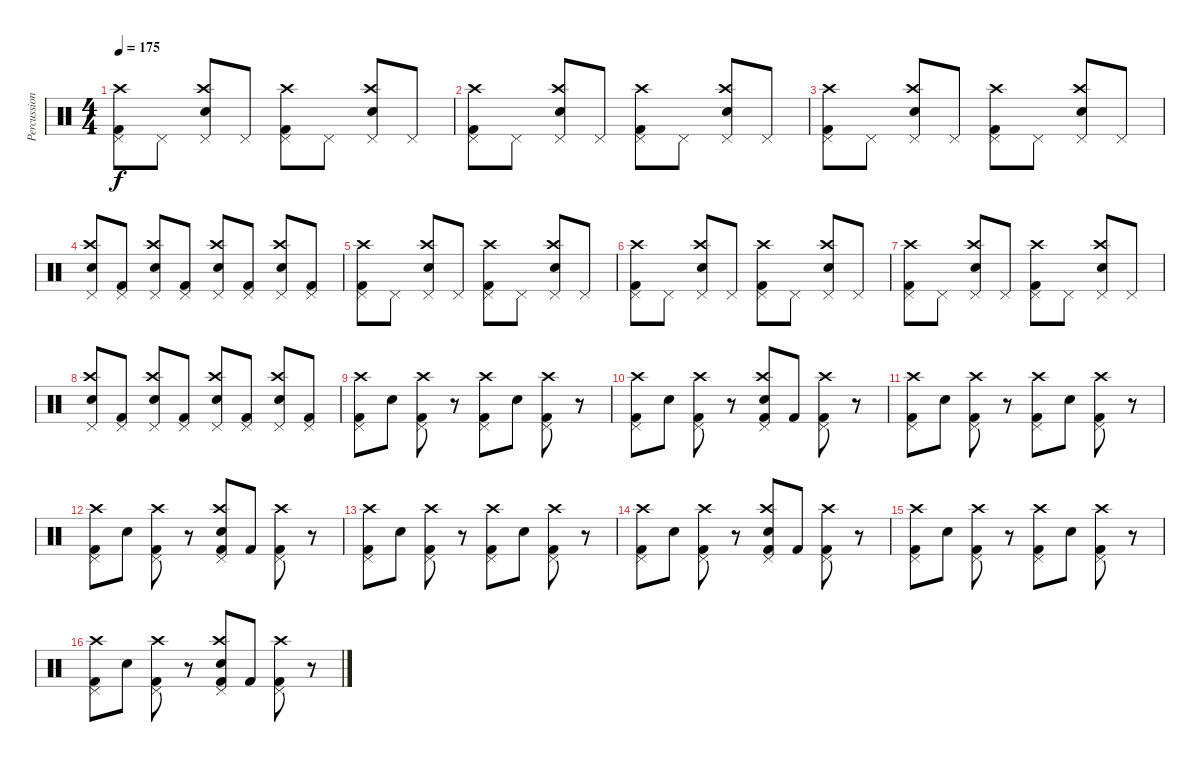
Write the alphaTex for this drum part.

\track ("Percussion" "Percussion") {instrument percussion}
\staff {score}
\articulation defaults
\ts (4 4)
\tempo 175
\clef neutral
\ks c
("Pedal Hi-Hat (hit)" "Kick (hit) 2" "Crash high (hit)").8{dy f} "Pedal Hi-Hat (hit)".8 ("Pedal Hi-Hat (hit)" "Electric Snare (hit)" "Crash high (hit)").8 "Pedal Hi-Hat (hit)".8 ("Pedal Hi-Hat (hit)" "Kick (hit) 2" "Crash high (hit)").8 "Pedal Hi-Hat (hit)".8 ("Pedal Hi-Hat (hit)" "Electric Snare (hit)" "Crash high (hit)").8 "Pedal Hi-Hat (hit)".8 |
("Pedal Hi-Hat (hit)" "Kick (hit) 2" "Crash high (hit)").8 "Pedal Hi-Hat (hit)".8 ("Pedal Hi-Hat (hit)" "Electric Snare (hit)" "Crash high (hit)").8 "Pedal Hi-Hat (hit)".8 ("Pedal Hi-Hat (hit)" "Kick (hit) 2" "Crash high (hit)").8 "Pedal Hi-Hat (hit)".8 ("Pedal Hi-Hat (hit)" "Electric Snare (hit)" "Crash high (hit)").8 "Pedal Hi-Hat (hit)".8 |
("Pedal Hi-Hat (hit)" "Kick (hit) 2" "Crash high (hit)").8 "Pedal Hi-Hat (hit)".8 ("Pedal Hi-Hat (hit)" "Electric Snare (hit)" "Crash high (hit)").8 "Pedal Hi-Hat (hit)".8 ("Pedal Hi-Hat (hit)" "Kick (hit) 2" "Crash high (hit)").8 "Pedal Hi-Hat (hit)".8 ("Pedal Hi-Hat (hit)" "Electric Snare (hit)" "Crash high (hit)").8 "Pedal Hi-Hat (hit)".8 |
("Pedal Hi-Hat (hit)" "Electric Snare (hit)" "Crash high (hit)").8 ("Pedal Hi-Hat (hit)" "Kick (hit) 2").8 ("Pedal Hi-Hat (hit)" "Electric Snare (hit)" "Crash high (hit)").8 ("Pedal Hi-Hat (hit)" "Kick (hit) 2").8 ("Pedal Hi-Hat (hit)" "Electric Snare (hit)" "Crash high (hit)").8 ("Pedal Hi-Hat (hit)" "Kick (hit) 2").8 ("Pedal Hi-Hat (hit)" "Electric Snare (hit)" "Crash high (hit)").8 ("Pedal Hi-Hat (hit)" "Kick (hit) 2").8 |
("Pedal Hi-Hat (hit)" "Kick (hit) 2" "Crash high (hit)").8 "Pedal Hi-Hat (hit)".8 ("Pedal Hi-Hat (hit)" "Electric Snare (hit)" "Crash high (hit)").8 "Pedal Hi-Hat (hit)".8 ("Pedal Hi-Hat (hit)" "Kick (hit) 2" "Crash high (hit)").8 "Pedal Hi-Hat (hit)".8 ("Pedal Hi-Hat (hit)" "Electric Snare (hit)" "Crash high (hit)").8 "Pedal Hi-Hat (hit)".8 |
("Pedal Hi-Hat (hit)" "Kick (hit) 2" "Crash high (hit)").8 "Pedal Hi-Hat (hit)".8 ("Pedal Hi-Hat (hit)" "Electric Snare (hit)" "Crash high (hit)").8 "Pedal Hi-Hat (hit)".8 ("Pedal Hi-Hat (hit)" "Kick (hit) 2" "Crash high (hit)").8 "Pedal Hi-Hat (hit)".8 ("Pedal Hi-Hat (hit)" "Electric Snare (hit)" "Crash high (hit)").8 "Pedal Hi-Hat (hit)".8 |
("Pedal Hi-Hat (hit)" "Kick (hit) 2" "Crash high (hit)").8 "Pedal Hi-Hat (hit)".8 ("Pedal Hi-Hat (hit)" "Electric Snare (hit)" "Crash high (hit)").8 "Pedal Hi-Hat (hit)".8 ("Pedal Hi-Hat (hit)" "Kick (hit) 2" "Crash high (hit)").8 "Pedal Hi-Hat (hit)".8 ("Pedal Hi-Hat (hit)" "Electric Snare (hit)" "Crash high (hit)").8 "Pedal Hi-Hat (hit)".8 |
("Pedal Hi-Hat (hit)" "Electric Snare (hit)" "Crash high (hit)").8 ("Pedal Hi-Hat (hit)" "Kick (hit) 2").8 ("Pedal Hi-Hat (hit)" "Electric Snare (hit)" "Crash high (hit)").8 ("Pedal Hi-Hat (hit)" "Kick (hit) 2").8 ("Pedal Hi-Hat (hit)" "Electric Snare (hit)" "Crash high (hit)").8 ("Pedal Hi-Hat (hit)" "Kick (hit) 2").8 ("Pedal Hi-Hat (hit)" "Electric Snare (hit)" "Crash high (hit)").8 ("Pedal Hi-Hat (hit)" "Kick (hit) 2").8 |
("Pedal Hi-Hat (hit)" "Kick (hit) 2" "Crash high (hit)").8 "Electric Snare (hit)".8 ("Pedal Hi-Hat (hit)" "Kick (hit) 2" "Crash high (hit)").8 r.8 ("Pedal Hi-Hat (hit)" "Kick (hit) 2" "Crash high (hit)").8 "Electric Snare (hit)".8 ("Pedal Hi-Hat (hit)" "Kick (hit) 2" "Crash high (hit)").8 r.8 |
("Pedal Hi-Hat (hit)" "Kick (hit) 2" "Crash high (hit)").8 "Electric Snare (hit)".8 ("Pedal Hi-Hat (hit)" "Kick (hit) 2" "Crash high (hit)").8 r.8 ("Pedal Hi-Hat (hit)" "Electric Snare (hit)" "Kick (hit) 2" "Crash high (hit)").8 "Kick (hit) 2".8 ("Pedal Hi-Hat (hit)" "Kick (hit) 2" "Crash high (hit)").8 r.8 |
("Pedal Hi-Hat (hit)" "Kick (hit) 2" "Crash high (hit)").8 "Electric Snare (hit)".8 ("Pedal Hi-Hat (hit)" "Kick (hit) 2" "Crash high (hit)").8 r.8 ("Pedal Hi-Hat (hit)" "Kick (hit) 2" "Crash high (hit)").8 "Electric Snare (hit)".8 ("Pedal Hi-Hat (hit)" "Kick (hit) 2" "Crash high (hit)").8 r.8 |
("Pedal Hi-Hat (hit)" "Kick (hit) 2" "Crash high (hit)").8 "Electric Snare (hit)".8 ("Pedal Hi-Hat (hit)" "Kick (hit) 2" "Crash high (hit)").8 r.8 ("Pedal Hi-Hat (hit)" "Electric Snare (hit)" "Kick (hit) 2" "Crash high (hit)").8 "Kick (hit) 2".8 ("Pedal Hi-Hat (hit)" "Kick (hit) 2" "Crash high (hit)").8 r.8 |
("Pedal Hi-Hat (hit)" "Kick (hit) 2" "Crash high (hit)").8 "Electric Snare (hit)".8 ("Pedal Hi-Hat (hit)" "Kick (hit) 2" "Crash high (hit)").8 r.8 ("Pedal Hi-Hat (hit)" "Kick (hit) 2" "Crash high (hit)").8 "Electric Snare (hit)".8 ("Pedal Hi-Hat (hit)" "Kick (hit) 2" "Crash high (hit)").8 r.8 |
("Pedal Hi-Hat (hit)" "Kick (hit) 2" "Crash high (hit)").8 "Electric Snare (hit)".8 ("Pedal Hi-Hat (hit)" "Kick (hit) 2" "Crash high (hit)").8 r.8 ("Pedal Hi-Hat (hit)" "Electric Snare (hit)" "Kick (hit) 2" "Crash high (hit)").8 "Kick (hit) 2".8 ("Pedal Hi-Hat (hit)" "Kick (hit) 2" "Crash high (hit)").8 r.8 |
("Pedal Hi-Hat (hit)" "Kick (hit) 2" "Crash high (hit)").8 "Electric Snare (hit)".8 ("Pedal Hi-Hat (hit)" "Kick (hit) 2" "Crash high (hit)").8 r.8 ("Pedal Hi-Hat (hit)" "Kick (hit) 2" "Crash high (hit)").8 "Electric Snare (hit)".8 ("Pedal Hi-Hat (hit)" "Kick (hit) 2" "Crash high (hit)").8 r.8 |
("Pedal Hi-Hat (hit)" "Kick (hit) 2" "Crash high (hit)").8 "Electric Snare (hit)".8 ("Pedal Hi-Hat (hit)" "Kick (hit) 2" "Crash high (hit)").8 r.8 ("Pedal Hi-Hat (hit)" "Electric Snare (hit)" "Kick (hit) 2" "Crash high (hit)").8 "Kick (hit) 2".8 ("Pedal Hi-Hat (hit)" "Kick (hit) 2" "Crash high (hit)").8 r.8
